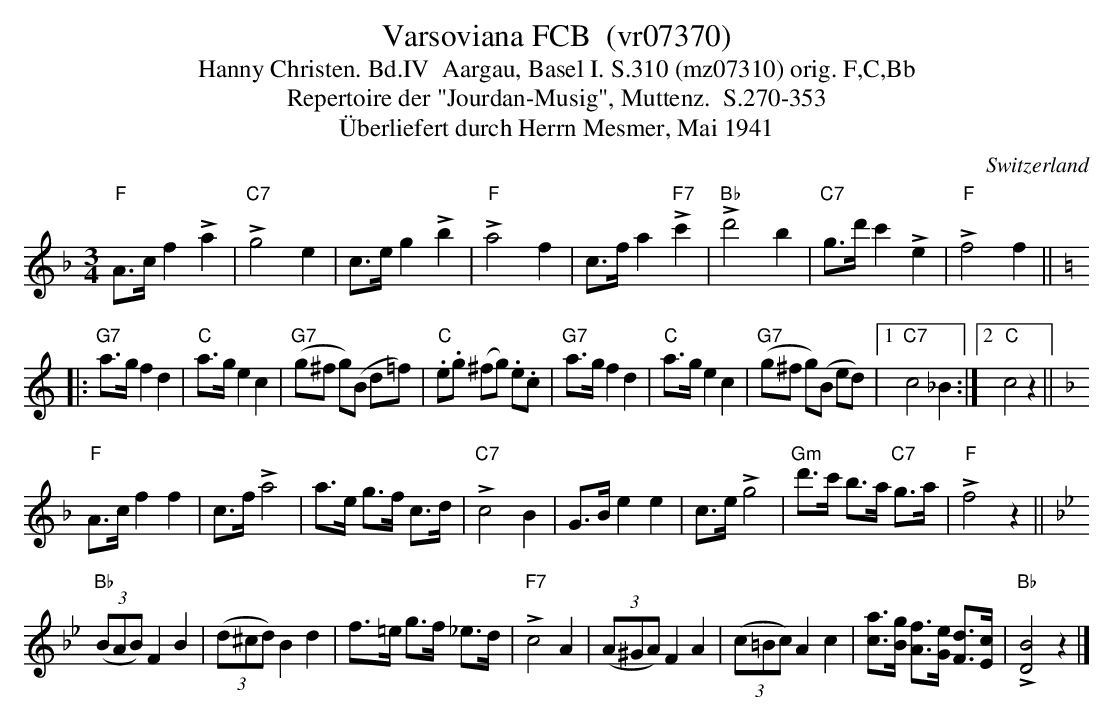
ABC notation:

X:1
T:Varsoviana FCB  (vr07370)
T:Hanny Christen. Bd.IV  Aargau, Basel I. S.310 (mz07310) orig. F,C,Bb
T: Repertoire der "Jourdan-Musig", Muttenz.  S.270-353
T:Überliefert durch Herrn Mesmer, Mai 1941
M:3/4
L:1/8
O:Switzerland
K:F major
"F"A>c f2!>!a2 | !>!"C7"g4e2 | c>eg2!>!b2 | !>!"F"a4f2 | c>f a2!>!"F7"c'2 | !>!"Bb"d'4b2 | "C7"g>d' c'2!>!e2 | !>!"F"f4f2 ||  [K:C]
|: "G7"a>g f2d2 | "C"a>ge2c2 | ("G7"g^f g)(B d=f) | "C".e.g (^fg) .e.c | "G7"a>g f2d2 | "C"a>ge2c2 | ("G7"g^f g)(B ed) |1 "C7"c4_B2 :|2 "C"c4z2 || [K:F]
"F"A>c f2f2 | c>f !>!a4 | a>e g>f c>d | !>!"C7"c4B2 | G>B e2e2 | c>e !>!g4 | "Gm"d'>c' b>a "C7"g>a | !>!"F"f4z2 || [K:Bb]
"Bb"((3BAB)F2B2 | ((3d^cd) B2d2 | f>=e g>f _e>d | !>!"F7"c4A2 | ((3A^GA) F2A2 | ((3c=Bc)A2c2 | [ca]>[Bg] [Af]>[Ge] [Fd]>[Ec] | !>!"Bb"[DB]4 z2  |]
